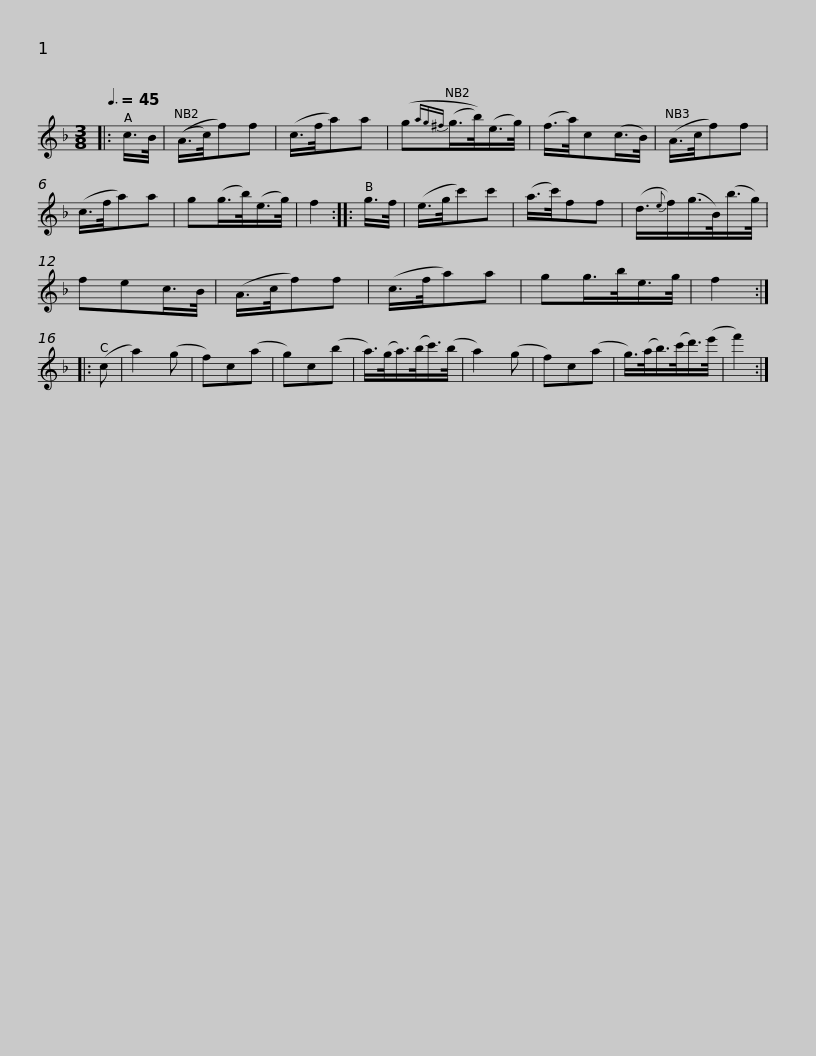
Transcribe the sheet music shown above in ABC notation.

X:1
L:1/8
Q:3/8=45
M:3/8
I:linebreak $
K:F
V:1 treble
V:1
|: c/>B/ | ((A/>c/)f)f | (c/>f/a)a | (g{ag^f}(g/>b/))(e/>g/) | (f/>a/)c(c/>B/) | %5
 (A/>c/f)f | (c/>f/a)a | g(g/>b/)(e/>g/) | f2 ::$ g/>f/ | %10
 (e/>g/c')c' | (a/>c'/)ff | (d3/4{e}f/)(g/>B/)(b/>g/) | fec/>B/ | (A/>c/f)f | %15
 (c/>f/a)a | gg/>b/e/>g/ | f2 :: (c |$ a2) (g | %20
 f)c(a | g)c(b | a/>)(g/a/>)(b/c'/>)(b/ | a2) (g | f)c(a | %25
 g/>)(a/b/>)(c'/d'/>)(e'/ | f'2) :| %27
